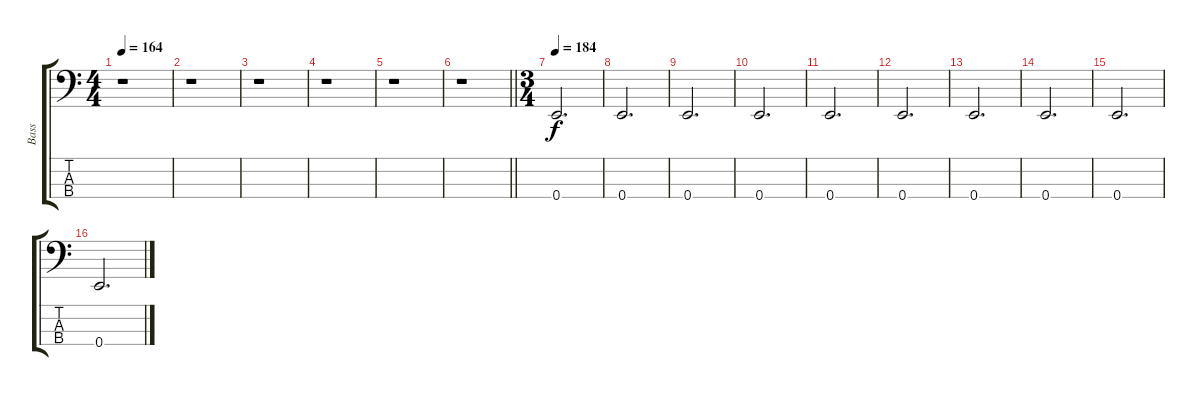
\track ("Bass" "Bass") {instrument electricbassfinger}
\staff {score tabs}
\tuning (G2 D2 A1 E1) {hide}
\ts (4 4)
\tempo 164
\clef f4
\ks c
r.1{dy f} |
r.1 |
r.1 |
r.1 |
r.1 |
\barLineRight lightlight
r.1 |
\ts (3 4)
\tempo 184
0.4.2{d} |
0.4.2{d} |
0.4.2{d} |
0.4.2{d} |
0.4.2{d} |
0.4.2{d} |
0.4.2{d} |
0.4.2{d} |
0.4.2{d} |
0.4.2{d}
